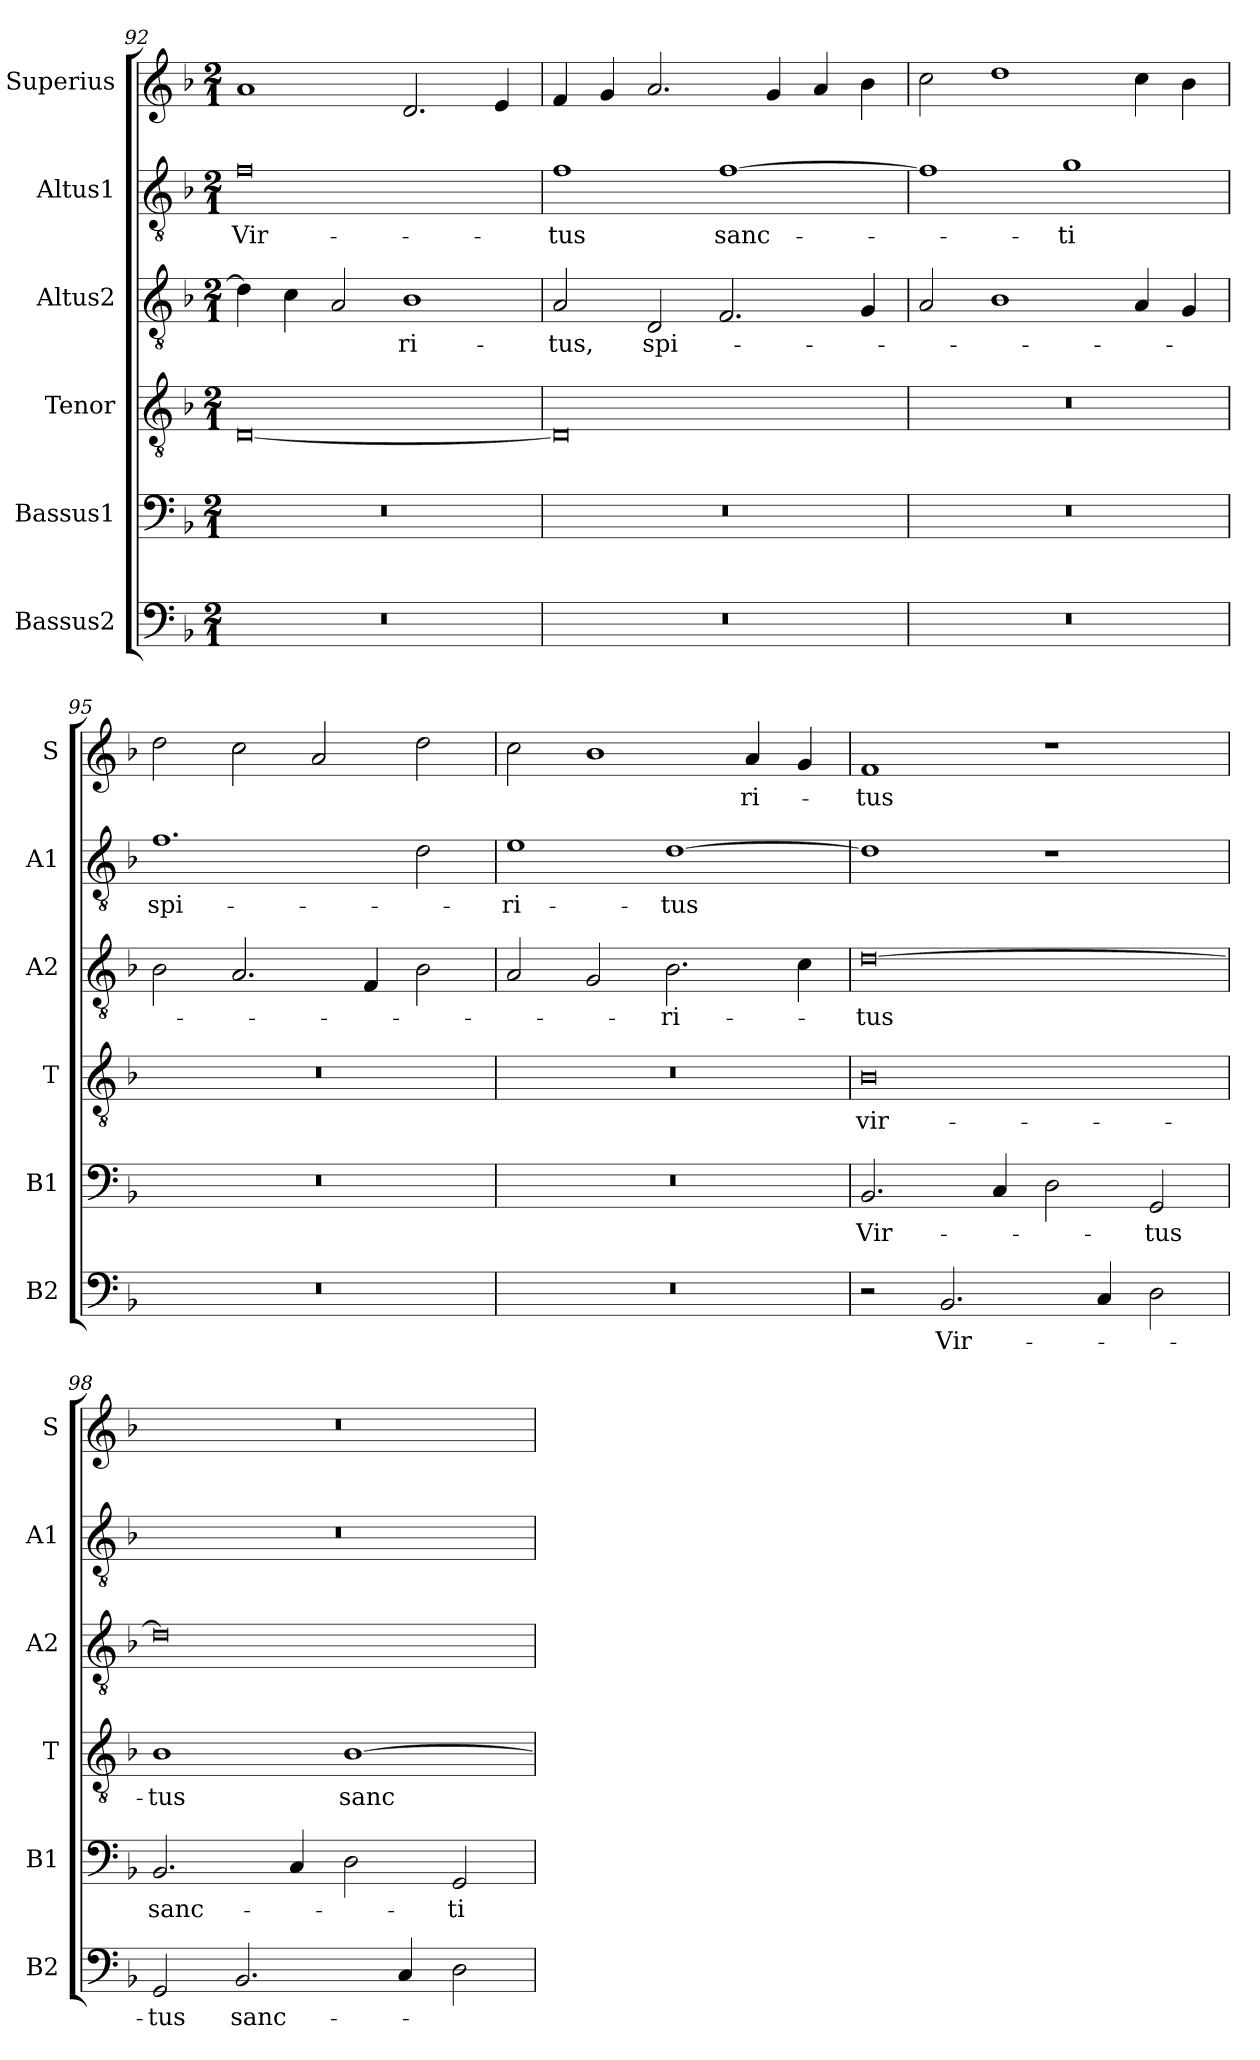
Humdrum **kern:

**kern	**text	**kern	**text	**kern	**text	**kern	**text	**kern	**text	**kern	**text
*part6	*part6	*part5	*part5	*part4	*part4	*part3	*part3	*part2	*part2	*part1	*part1
*staff6	*staff6	*staff5	*staff5	*staff4	*staff4	*staff3	*staff3	*staff2	*staff2	*staff1	*staff1
*I"Bassus2	*	*I"Bassus1	*	*I"Tenor	*	*I"Altus2	*	*I"Altus1	*	*I"Superius	*
*I'B2	*	*I'B1	*	*I'T	*	*I'A2	*	*I'A1	*	*I'S	*
*clefF4	*	*clefF4	*	*clefGv2	*	*clefGv2	*	*clefGv2	*	*clefG2	*
*k[b-]	*	*k[b-]	*	*k[b-]	*	*k[b-]	*	*k[b-]	*	*k[b-]	*
*M2/1	*	*M2/1	*	*M2/1	*	*M2/1	*	*M2/1	*	*M2/1	*
=92	=92	=92	=92	=92	=92	=92	=92	=92	=92	=92	=92
0r	.	0r	.	[0D	.	4d\]	.	0f	Vir-	1a	.
.	.	.	.	.	.	4c\	.	.	.	.	.
.	.	.	.	.	.	2A/	.	.	.	.	.
.	.	.	.	.	.	1B-	-ri-	.	.	2.d/	.
.	.	.	.	.	.	.	.	.	.	4e/	.
=93	=93	=93	=93	=93	=93	=93	=93	=93	=93	=93	=93
0r	.	0r	.	0D]	.	2A/	-tus,	1f	-tus	4f/	.
.	.	.	.	.	.	.	.	.	.	4g/	.
.	.	.	.	.	.	2D/	spi-	.	.	2.a/	.
.	.	.	.	.	.	2.F/	.	[1f	sanc-	.	.
.	.	.	.	.	.	.	.	.	.	4g/	.
.	.	.	.	.	.	.	.	.	.	4a/	.
.	.	.	.	.	.	4G/	.	.	.	4b-\	.
=94	=94	=94	=94	=94	=94	=94	=94	=94	=94	=94	=94
0r	.	0r	.	0r	.	2A/	.	1f]	.	2cc\	.
.	.	.	.	.	.	1B-	.	.	.	1dd	.
.	.	.	.	.	.	.	.	1g	-ti	.	.
.	.	.	.	.	.	4A/	.	.	.	4cc\	.
.	.	.	.	.	.	4G/	.	.	.	4b-\	.
=95	=95	=95	=95	=95	=95	=95	=95	=95	=95	=95	=95
0r	.	0r	.	0r	.	2B-\	.	1.f	spi-	2dd\	.
.	.	.	.	.	.	2.A/	.	.	.	2cc\	.
.	.	.	.	.	.	.	.	.	.	2a/	.
.	.	.	.	.	.	4F/	.	.	.	.	.
.	.	.	.	.	.	2B-\	.	2d\	.	2dd\	.
=96	=96	=96	=96	=96	=96	=96	=96	=96	=96	=96	=96
0r	.	0r	.	0r	.	2A/	.	1e	-ri-	2cc\	.
.	.	.	.	.	.	2G/	.	.	.	1b-	.
.	.	.	.	.	.	2.B-\	-ri-	[1d	-tus	.	.
.	.	.	.	.	.	.	.	.	.	4a/	-ri-
.	.	.	.	.	.	4c\	.	.	.	4g/	.
=97	=97	=97	=97	=97	=97	=97	=97	=97	=97	=97	=97
2r	.	2.BB-/	Vir-	0B-	vir-	[0d	-tus	1d]	.	1f	-tus
2.BB-/	Vir-	.	.	.	.	.	.	.	.	.	.
.	.	4C/	.	.	.	.	.	.	.	.	.
.	.	2D\	.	.	.	.	.	1r	.	1r	.
4C/	.	.	.	.	.	.	.	.	.	.	.
2D\	.	2GG/	-tus	.	.	.	.	.	.	.	.
=98	=98	=98	=98	=98	=98	=98	=98	=98	=98	=98	=98
2GG/	-tus	2.BB-/	sanc-	1B-	-tus	0d]	.	0r	.	0r	.
2.BB-/	sanc-	.	.	.	.	.	.	.	.	.	.
.	.	4C/	.	.	.	.	.	.	.	.	.
.	.	2D\	.	[1B-	sanc-	.	.	.	.	.	.
4C/	.	.	.	.	.	.	.	.	.	.	.
2D\	.	2GG/	-ti	.	.	.	.	.	.	.	.
=	=	=	=	=	=	=	=	=	=	=	=
*-	*-	*-	*-	*-	*-	*-	*-	*-	*-	*-	*-
